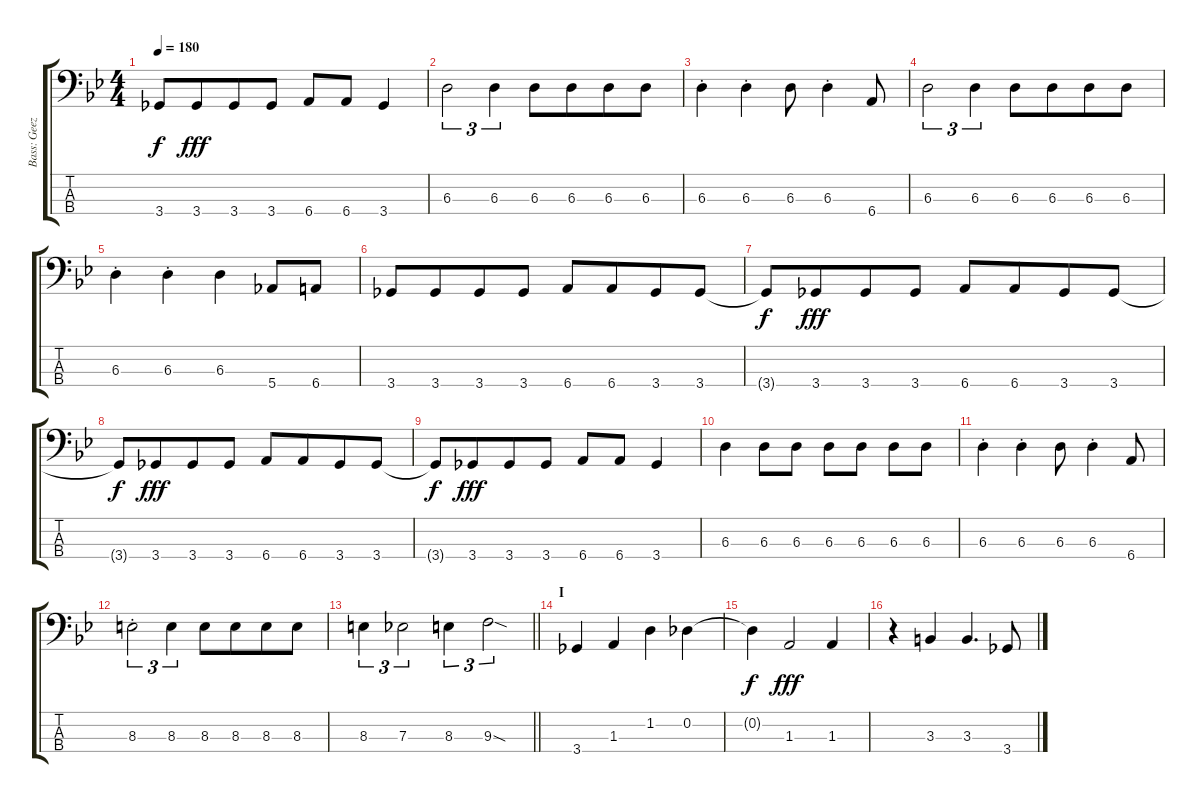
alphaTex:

\track ("Bass: Geezer" "Bass: Geez") {instrument electricbassfinger}
\staff {score tabs}
\tuning (Gb2 Db2 Ab1 Eb1) {hide}
\ts (4 4)
\tempo 180
\clef f4
\ks bb
3.4{t}.8{dy f} 3.4.8{dy fff beam merge} 3.4.8 3.4.8 6.4.8 6.4.8{beam merge} 3.4.4 |
6.3.2{tu (3 2)} 6.3.4{tu (3 2)} 6.3.8 6.3.8{beam merge} 6.3.8 6.3.8 |
6.3{st}.4 6.3{st}.4 6.3.8 6.3{st}.4 6.4.8 |
6.3.2{tu (3 2)} 6.3.4{tu (3 2)} 6.3.8 6.3.8{beam merge} 6.3.8 6.3.8 |
6.3{st}.4 6.3{st}.4 6.3.4 5.4.8 6.4.8 |
3.4.8 3.4.8{beam merge} 3.4.8 3.4.8 6.4.8 6.4.8{beam merge} 3.4.8 3.4.8 |
3.4{t}.8{dy f} 3.4.8{dy fff beam merge} 3.4.8 3.4.8 6.4.8 6.4.8{beam merge} 3.4.8 3.4.8 |
3.4{t}.8{dy f} 3.4.8{dy fff beam merge} 3.4.8 3.4.8 6.4.8 6.4.8{beam merge} 3.4.8 3.4.8 |
3.4{t}.8{dy f} 3.4.8{dy fff beam merge} 3.4.8 3.4.8 6.4.8 6.4.8{beam merge} 3.4.4 |
6.3.4 6.3.8{beam merge} 6.3.8 6.3.8 6.3.8 6.3.8{beam merge} 6.3.8 |
6.3{st}.4 6.3{st}.4 6.3.8 6.3{st}.4 6.4.8 |
8.3{st}.2{tu (3 2)} 8.3.4{tu (3 2)} 8.3.8 8.3.8{beam merge} 8.3.8 8.3.8 |
\barLineRight lightlight
8.3.4{tu (3 2)} 7.3.2{tu (3 2)} 8.3.4{tu (3 2)} 9.3{sod}.2{tu (3 2)} |
\section ("" "I")
3.4.4 1.3.4 1.2.4 0.2.4 |
0.2{t}.4{dy f} 1.3.2{dy fff} 1.3.4 |
r.4 3.3.4 3.3.4{d} 3.4.8
